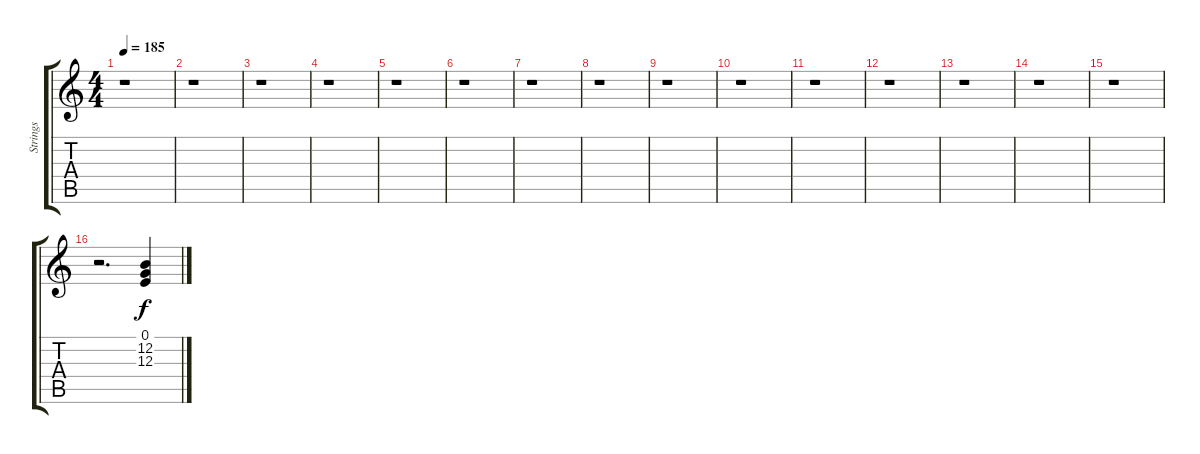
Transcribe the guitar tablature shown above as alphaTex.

\track ("Strings" "Strings") {instrument stringensemble1}
\staff {score tabs}
\tuning (E4 B3 G3 D3 A2 E2) {hide}
\ts (4 4)
\tempo 185
\clef g2
\ks c
r.1{dy f} |
r.1 |
r.1 |
r.1 |
r.1 |
r.1 |
r.1 |
r.1 |
r.1 |
r.1 |
r.1 |
r.1 |
r.1 |
r.1 |
r.1 |
r.2{d} (0.1 12.2 12.3).4{volume 9}
